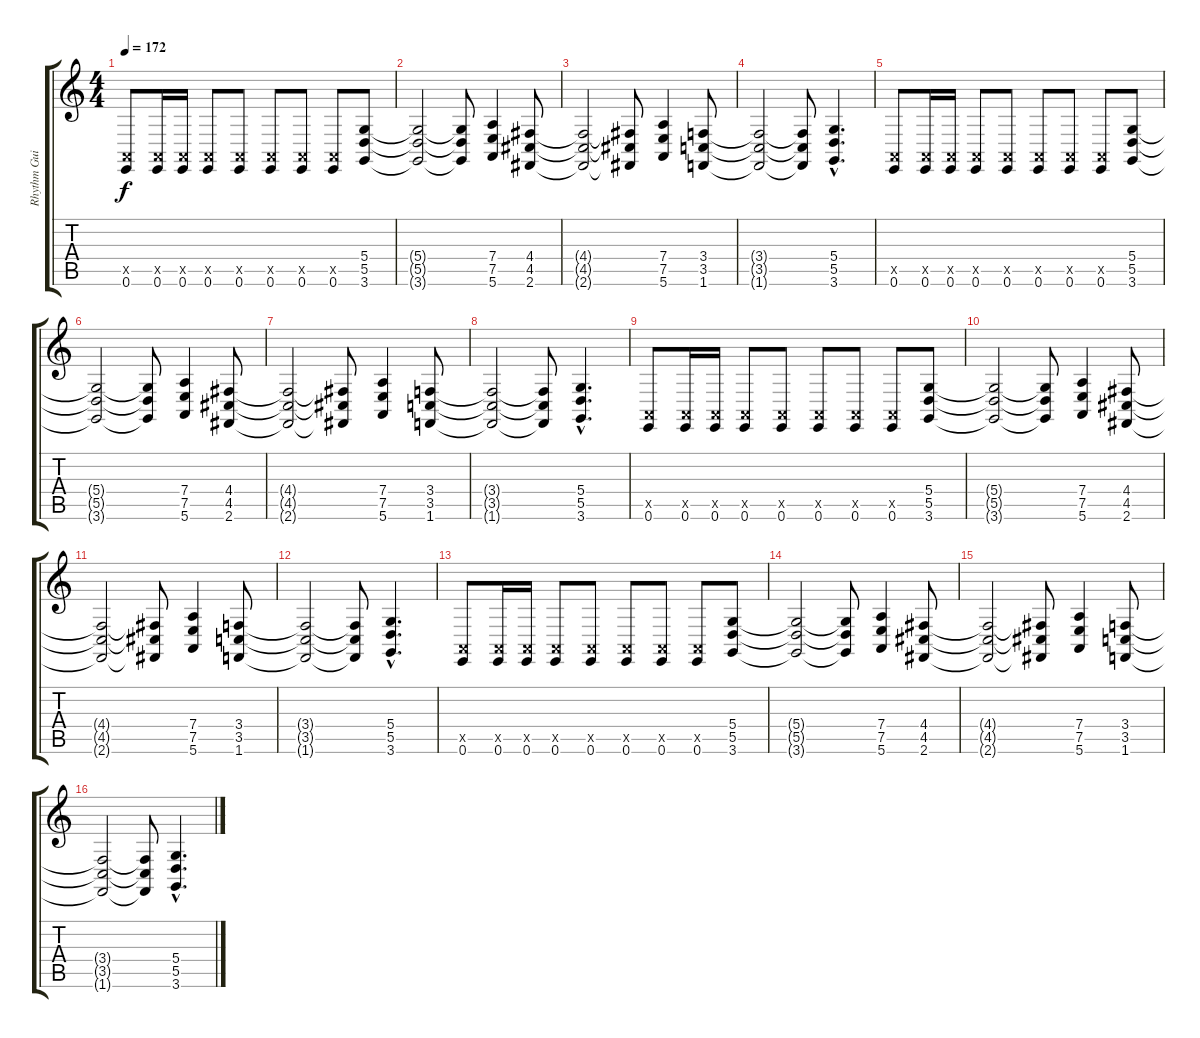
\track ("Rhythm Guitar 2" "Rhythm Gui") {instrument lead1square}
\staff {score tabs}
\tuning (E4 B3 G3 D3 A2 E2) {hide}
\ts (4 4)
\tempo 172
\clef g2
\ks c
(0.5{x} 0.6).8{dy f} (0.5{x} 0.6).16 (0.5{x} 0.6).16 (0.5{x} 0.6).8 (0.5{x} 0.6).8 (0.5{x} 0.6).8 (0.5{x} 0.6).8 (0.5{x} 0.6).8 (5.4 5.5 3.6).8 |
(5.4{t} 5.5{t} 3.6{t}).2 (5.4{t} 5.5{t} 3.6{t}).8 (7.4 7.5 5.6).4 (4.4 4.5 2.6).8 |
(4.4{t} 4.5{t} 2.6{t}).2 (4.4{t} 4.5{t} 2.6{t}).8 (7.4 7.5 5.6).4 (3.4 3.5 1.6).8 |
(3.4{t} 3.5{t} 1.6{t}).2 (3.4{t} 3.5{t} 1.6{t}).8 (5.4{hac} 5.5{hac} 3.6{hac}).4{d} |
(0.5{x} 0.6).8 (0.5{x} 0.6).16 (0.5{x} 0.6).16 (0.5{x} 0.6).8 (0.5{x} 0.6).8 (0.5{x} 0.6).8 (0.5{x} 0.6).8 (0.5{x} 0.6).8 (5.4 5.5 3.6).8 |
(5.4{t} 5.5{t} 3.6{t}).2 (5.4{t} 5.5{t} 3.6{t}).8 (7.4 7.5 5.6).4 (4.4 4.5 2.6).8 |
(4.4{t} 4.5{t} 2.6{t}).2 (4.4{t} 4.5{t} 2.6{t}).8 (7.4 7.5 5.6).4 (3.4 3.5 1.6).8 |
(3.4{t} 3.5{t} 1.6{t}).2 (3.4{t} 3.5{t} 1.6{t}).8 (5.4{hac} 5.5{hac} 3.6{hac}).4{d} |
(0.5{x} 0.6).8 (0.5{x} 0.6).16 (0.5{x} 0.6).16 (0.5{x} 0.6).8 (0.5{x} 0.6).8 (0.5{x} 0.6).8 (0.5{x} 0.6).8 (0.5{x} 0.6).8 (5.4 5.5 3.6).8 |
(5.4{t} 5.5{t} 3.6{t}).2 (5.4{t} 5.5{t} 3.6{t}).8 (7.4 7.5 5.6).4 (4.4 4.5 2.6).8 |
(4.4{t} 4.5{t} 2.6{t}).2 (4.4{t} 4.5{t} 2.6{t}).8 (7.4 7.5 5.6).4 (3.4 3.5 1.6).8 |
(3.4{t} 3.5{t} 1.6{t}).2 (3.4{t} 3.5{t} 1.6{t}).8 (5.4{hac} 5.5{hac} 3.6{hac}).4{d} |
(0.5{x} 0.6).8 (0.5{x} 0.6).16 (0.5{x} 0.6).16 (0.5{x} 0.6).8 (0.5{x} 0.6).8 (0.5{x} 0.6).8 (0.5{x} 0.6).8 (0.5{x} 0.6).8 (5.4 5.5 3.6).8 |
(5.4{t} 5.5{t} 3.6{t}).2 (5.4{t} 5.5{t} 3.6{t}).8 (7.4 7.5 5.6).4 (4.4 4.5 2.6).8 |
(4.4{t} 4.5{t} 2.6{t}).2 (4.4{t} 4.5{t} 2.6{t}).8 (7.4 7.5 5.6).4 (3.4 3.5 1.6).8 |
(3.4{t} 3.5{t} 1.6{t}).2 (3.4{t} 3.5{t} 1.6{t}).8 (5.4{hac} 5.5{hac} 3.6{hac}).4{d}
